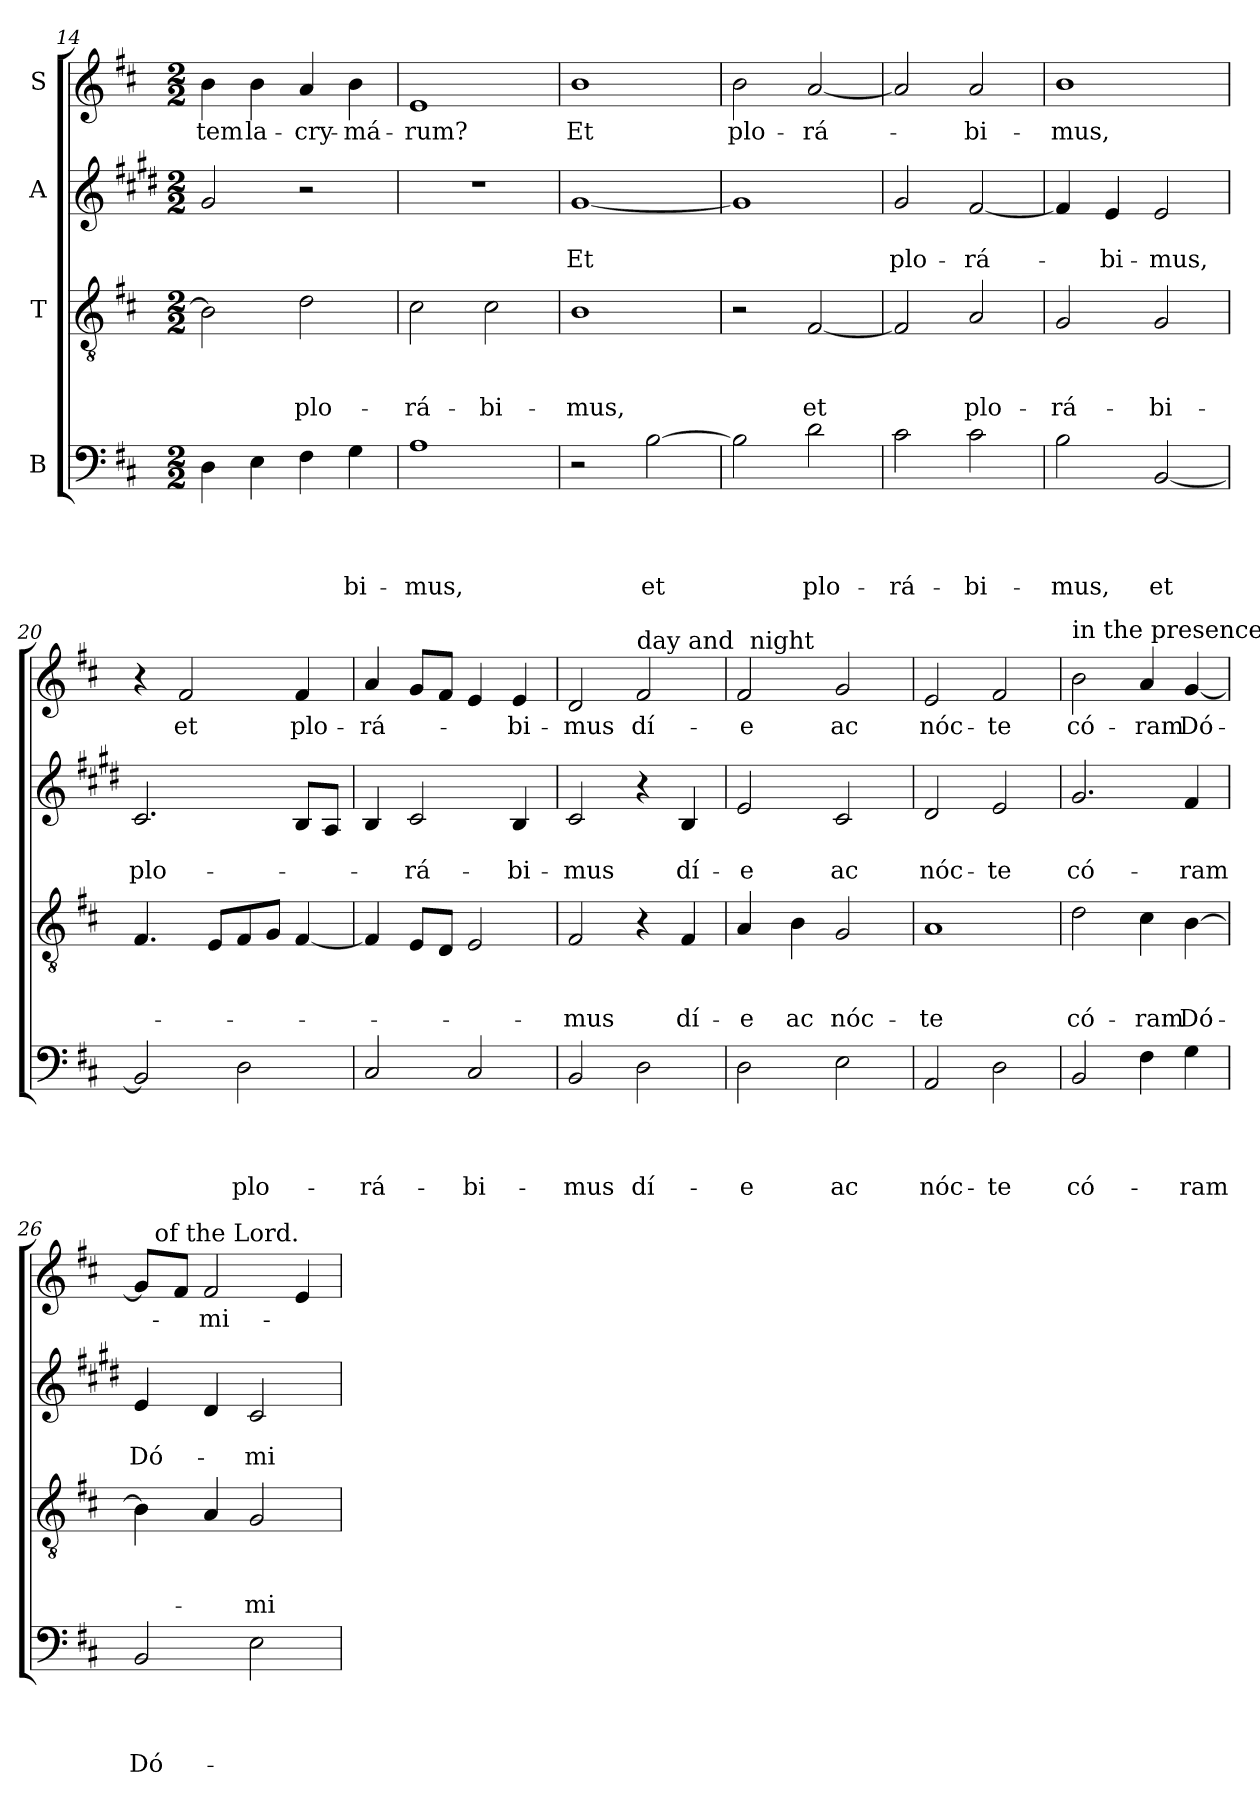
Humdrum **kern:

**kern	**text	**text	**text	**text	**kern	**text	**text	**text	**kern	**text	**text	**kern	**text
*part4	*part4	*part4	*part4	*part4	*part3	*part3	*part3	*part3	*part2	*part2	*part2	*part1	*part1
*staff4	*staff4	*staff4	*staff4	*staff4	*staff3	*staff3	*staff3	*staff3	*staff2	*staff2	*staff2	*staff1	*staff1
*I"B	*	*	*	*	*I"T	*	*	*	*I"A	*	*	*I"S	*
*clefF4	*	*	*	*	*clefGv2	*	*	*	*clefG2	*	*	*clefG2	*
*	*	*	*	*	*	*	*	*	*ITrd1c2	*	*	*	*
*k[f#c#]	*	*	*	*	*k[f#c#]	*	*	*	*k[f#c#]	*	*	*k[f#c#]	*
*D:	*	*	*	*	*D:	*	*	*	*D:	*	*	*D:	*
*M2/2	*	*	*	*	*M2/2	*	*	*	*M2/2	*	*	*M2/2	*
=14	=14	=14	=14	=14	=14	=14	=14	=14	=14	=14	=14	=14	=14
!	!	!	!	!	!	!	!	!	!	!	!	!	!LO:LY:b
4D\	.	.	.	.	2B\]	.	.	.	2f#/	.	.	4b\	-tem
!	!	!	!	!	!	!	!	!	!	!	!	!	!LO:LY:b
4E\	.	.	.	.	.	.	.	.	.	.	.	4b\	la-
!	!	!	!	!	!	!	!	!LO:LY:b	!	!	!	!	!LO:LY:b
4F#\	.	.	.	.	2d\	.	.	plo-	2r	.	.	4a/	-cry-
!	!	!	!	!LO:LY:b	!	!	!	!	!	!	!	!	!LO:LY:b
4G\	.	.	.	-bi-	.	.	.	.	.	.	.	4b\	-má-
=15	=15	=15	=15	=15	=15	=15	=15	=15	=15	=15	=15	=15	=15
!	!	!	!	!LO:LY:b	!	!	!	!LO:LY:b	!	!	!	!	!LO:LY:b
1A	.	.	.	-mus,	2c#\	.	.	-rá-	1r	.	.	1e	-rum?
!	!	!	!	!	!	!	!	!LO:LY:b	!	!	!	!	!
.	.	.	.	.	2c#\	.	.	-bi-	.	.	.	.	.
=16	=16	=16	=16	=16	=16	=16	=16	=16	=16	=16	=16	=16	=16
!	!	!	!	!	!	!	!	!LO:LY:b	!	!	!LO:LY:b	!	!LO:LY:b
2r	.	.	.	.	1B	.	.	-mus,	[1f#	.	Et	1b	Et
!	!	!	!	!LO:LY:b	!	!	!	!	!	!	!	!	!
[2B\	.	.	.	et	.	.	.	.	.	.	.	.	.
=17	=17	=17	=17	=17	=17	=17	=17	=17	=17	=17	=17	=17	=17
!	!	!	!	!	!	!	!	!	!	!	!	!	!LO:LY:b
2B\]	.	.	.	.	2r	.	.	.	1f#]	.	.	2b\	plo-
!	!	!	!	!LO:LY:b	!	!	!	!LO:LY:b	!	!	!	!	!LO:LY:b
2d\	.	.	.	plo-	[2F#/	.	.	et	.	.	.	[2a/	-rá-
=18	=18	=18	=18	=18	=18	=18	=18	=18	=18	=18	=18	=18	=18
!	!	!	!	!LO:LY:b	!	!	!	!	!	!	!LO:LY:b	!	!
2c#\	.	.	.	-rá-	2F#/]	.	.	.	2f#/	.	plo-	2a/]	.
!	!	!	!	!LO:LY:b	!	!	!	!LO:LY:b	!	!	!LO:LY:b	!	!LO:LY:b
2c#\	.	.	.	-bi-	2A/	.	.	plo-	[2e/	.	-rá-	2a/	-bi-
!!LO:LB:g=z
=19	=19	=19	=19	=19	=19	=19	=19	=19	=19	=19	=19	=19	=19
!	!	!	!	!LO:LY:b	!	!	!	!LO:LY:b	!	!	!	!	!LO:LY:b
2B\	.	.	.	-mus,	2G/	.	.	-rá-	4e/]	.	.	1b	-mus,
!	!	!	!	!	!	!	!	!	!	!	!LO:LY:b	!	!
.	.	.	.	.	.	.	.	.	4d/	.	-bi-	.	.
!	!	!	!	!LO:LY:b	!	!	!	!LO:LY:b	!	!	!LO:LY:b	!	!
[2BB/	.	.	.	et	2G/	.	.	-bi-	2d/	.	-mus,	.	.
=20	=20	=20	=20	=20	=20	=20	=20	=20	=20	=20	=20	=20	=20
!	!	!	!	!	!	!	!	!	!	!	!LO:LY:b	!	!
2BB/]	.	.	.	.	4.F#/	.	.	.	2.B/	.	plo-	4r	.
!	!	!	!	!	!	!	!	!	!	!	!	!	!LO:LY:b
.	.	.	.	.	.	.	.	.	.	.	.	2f#/	et
.	.	.	.	.	8E/L	.	.	.	.	.	.	.	.
!	!	!	!	!LO:LY:b	!	!	!	!	!	!	!	!	!
2D\	.	.	.	plo-	8F#/	.	.	.	.	.	.	.	.
.	.	.	.	.	8G/J	.	.	.	.	.	.	.	.
!	!	!	!	!	!	!	!	!	!	!	!	!	!LO:LY:b
.	.	.	.	.	[4F#/	.	.	.	8A/L	.	.	4f#/	plo-
.	.	.	.	.	.	.	.	.	8G/J	.	.	.	.
=21	=21	=21	=21	=21	=21	=21	=21	=21	=21	=21	=21	=21	=21
!	!	!	!	!LO:LY:b	!	!	!	!	!	!	!	!	!LO:LY:b
2C#/	.	.	.	-rá-	4F#/]	.	.	.	4A/	.	.	4a/	-rá-
!	!	!	!	!	!	!	!	!	!	!	!LO:LY:b	!	!
.	.	.	.	.	8E/L	.	.	.	2B/	.	-rá-	8g/L	.
.	.	.	.	.	8D/J	.	.	.	.	.	.	8f#/J	.
!	!	!	!	!LO:LY:b	!	!	!	!	!	!	!	!	!
2C#/	.	.	.	-bi-	2E/	.	.	.	.	.	.	4e/	.
!	!	!	!	!	!	!	!	!	!	!	!LO:LY:b	!	!LO:LY:b
.	.	.	.	.	.	.	.	.	4A/	.	-bi-	4e/	-bi-
=22	=22	=22	=22	=22	=22	=22	=22	=22	=22	=22	=22	=22	=22
!	!	!	!	!LO:LY:b	!	!	!	!LO:LY:b	!	!	!LO:LY:b	!	!LO:LY:b
2BB/	.	.	.	-mus	2F#/	.	.	-mus	2B/	.	-mus	2d/	-mus
!	!	!	!	!	!	!	!	!	!	!	!	!LO:TX:a:t=day and	!
!	!	!	!	!LO:LY:b	!	!	!	!	!	!	!	!	!LO:LY:b
2D\	.	.	.	dí-	4r	.	.	.	4r	.	.	2f#/	dí-
!	!	!	!	!	!	!	!	!LO:LY:b	!	!	!LO:LY:b	!	!
.	.	.	.	.	4F#/	.	.	dí-	4A/	.	dí-	.	.
=23	=23	=23	=23	=23	=23	=23	=23	=23	=23	=23	=23	=23	=23
!	!	!	!	!LO:LY:b	!	!	!	!LO:LY:b	!	!	!LO:LY:b	!	!LO:LY:b
*	*	*	*	*	*	*	*	*	*	*	*	*^	*
2D\	.	.	.	-e	4A/	.	.	-e	2d/	.	-e	2f#/	32ryy	-e
!	!	!	!	!	!	!	!	!	!	!	!	!	!LO:TX:a:t=night	!
.	.	.	.	.	.	.	.	.	.	.	.	.	2ryy	.
!	!	!	!	!	!	!	!	!LO:LY:b	!	!	!	!	!	!
.	.	.	.	.	4B\	.	.	ac	.	.	.	.	.	.
!	!	!	!	!LO:LY:b	!	!	!	!LO:LY:b	!	!	!LO:LY:b	!	!	!LO:LY:b
2E\	.	.	.	ac	2G/	.	.	nóc-	2B/	.	ac	2g/	.	ac
.	.	.	.	.	.	.	.	.	.	.	.	.	4...ryy	.
=24	=24	=24	=24	=24	=24	=24	=24	=24	=24	=24	=24	=24	=24	=24
!	!	!	!	!LO:LY:b	!	!	!	!LO:LY:b	!	!	!LO:LY:b	!	!	!LO:LY:b
*	*	*	*	*	*	*	*	*	*	*	*	*v	*v	*
2AA/	.	.	.	nóc-	1A	.	.	-te	2c#/	.	nóc-	2e/	nóc-
!	!	!	!	!LO:LY:b	!	!	!	!	!	!	!LO:LY:b	!	!LO:LY:b
2D\	.	.	.	-te	.	.	.	.	2d/	.	-te	2f#/	-te
!!LO:PB:g=z
=25	=25	=25	=25	=25	=25	=25	=25	=25	=25	=25	=25	=25	=25
!	!	!	!	!	!	!	!	!	!	!	!	!LO:TX:a:t=in the presence	!
!	!	!	!	!LO:LY:b	!	!	!	!LO:LY:b	!	!	!LO:LY:b	!	!LO:LY:b
2BB/	.	.	.	có-	2d\	.	.	có-	2.f#/	.	có-	2b\	có-
!	!	!	!	!	!	!	!	!LO:LY:b	!	!	!	!	!LO:LY:b
4F#\	.	.	.	.	4c#\	.	.	-ram	.	.	.	4a/	-ram
!	!	!	!	!LO:LY:b	!	!	!	!LO:LY:b	!	!	!LO:LY:b	!	!LO:LY:b
4G\	.	.	.	-ram	[4B\	.	.	Dó-	4e/	.	-ram	[4g/	Dó-
=26	=26	=26	=26	=26	=26	=26	=26	=26	=26	=26	=26	=26	=26
!	!	!	!	!LO:LY:b	!	!	!	!	!	!	!LO:LY:b	!	!
*	*	*	*	*	*	*	*	*	*	*	*	*^	*
2BB/	.	.	.	Dó-	4B\]	.	.	.	4d/	.	Dó-	8g/L]	16ryy	.
!	!	!	!	!	!	!	!	!	!	!	!	!	!LO:TX:a:t=of the Lord.	!
.	.	.	.	.	.	.	.	.	.	.	.	.	2...ryy	.
.	.	.	.	.	.	.	.	.	.	.	.	8f#/J	.	.
!	!	!	!	!	!	!	!	!	!	!	!	!	!	!LO:LY:b
.	.	.	.	.	4A/	.	.	.	4c#/	.	.	2f#/	.	-mi-
!	!	!	!	!	!	!	!	!LO:LY:b	!	!	!LO:LY:b	!	!	!
2E\	.	.	.	.	2G/	.	.	-mi-	2B/	.	-mi-	.	.	.
.	.	.	.	.	.	.	.	.	.	.	.	4e/	.	.
*	*	*	*	*	*	*	*	*	*	*	*	*v	*v	*
=	=	=	=	=	=	=	=	=	=	=	=	=	=
*-	*-	*-	*-	*-	*-	*-	*-	*-	*-	*-	*-	*-	*-
